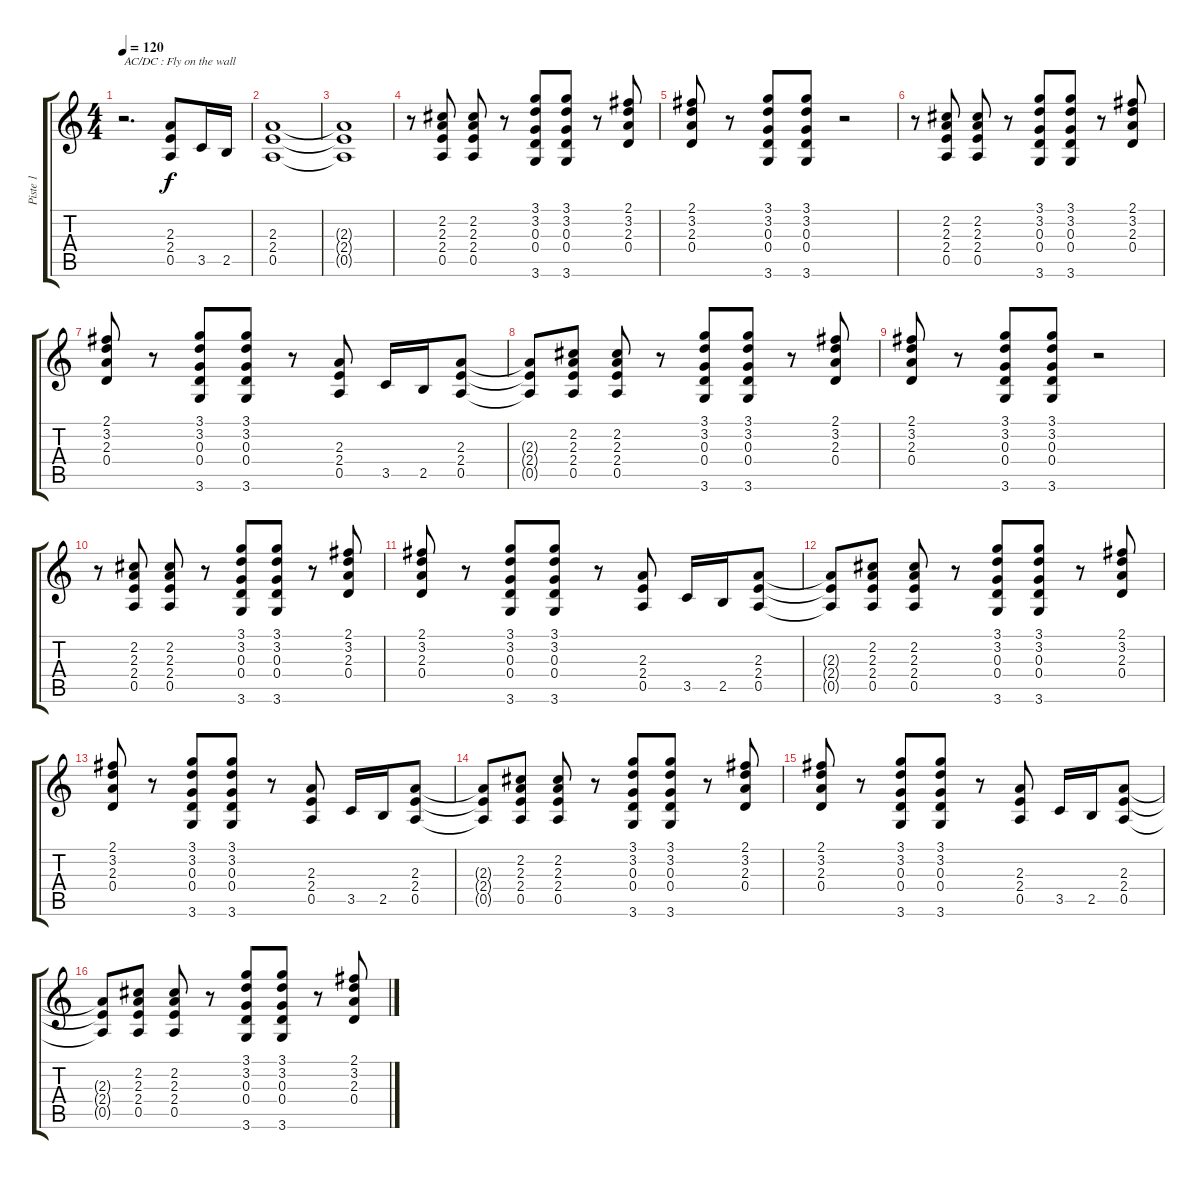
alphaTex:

\track ("Piste 1" "Piste 1") {instrument overdrivenguitar}
\staff {score tabs}
\tuning (E4 B3 G3 D3 A2 E2) {hide}
\ts (4 4)
\tempo 120
\clef g2
\ks c
r.2{d txt "AC/DC : Fly on the wall " dy f instrument overdrivenguitar} (2.3 2.4 0.5).8 3.5.16 2.5.16 |
(2.3 2.4 0.5).1 |
(2.3{t} 2.4{t} 0.5{t}).1 |
r.8 (2.2 2.3 2.4 0.5).8 (2.2 2.3 2.4 0.5).8 r.8 (3.1 3.2 0.3 0.4 3.6).8 (3.1 3.2 0.3 0.4 3.6).8 r.8 (2.1 3.2 2.3 0.4).8 |
(2.1 3.2 2.3 0.4).8 r.8 (3.1 3.2 0.3 0.4 3.6).8 (3.1 3.2 0.3 0.4 3.6).8 r.2 |
r.8 (2.2 2.3 2.4 0.5).8 (2.2 2.3 2.4 0.5).8 r.8 (3.1 3.2 0.3 0.4 3.6).8 (3.1 3.2 0.3 0.4 3.6).8 r.8 (2.1 3.2 2.3 0.4).8 |
(2.1 3.2 2.3 0.4).8 r.8 (3.1 3.2 0.3 0.4 3.6).8 (3.1 3.2 0.3 0.4 3.6).8 r.8 (2.3 2.4 0.5).8 3.5.16 2.5.16 (2.3 2.4 0.5).8 |
(2.3{t} 2.4{t} 0.5{t}).8 (2.2 2.3 2.4 0.5).8 (2.2 2.3 2.4 0.5).8 r.8 (3.1 3.2 0.3 0.4 3.6).8 (3.1 3.2 0.3 0.4 3.6).8 r.8 (2.1 3.2 2.3 0.4).8 |
(2.1 3.2 2.3 0.4).8 r.8 (3.1 3.2 0.3 0.4 3.6).8 (3.1 3.2 0.3 0.4 3.6).8 r.2 |
r.8 (2.2 2.3 2.4 0.5).8 (2.2 2.3 2.4 0.5).8 r.8 (3.1 3.2 0.3 0.4 3.6).8 (3.1 3.2 0.3 0.4 3.6).8 r.8 (2.1 3.2 2.3 0.4).8 |
(2.1 3.2 2.3 0.4).8 r.8 (3.1 3.2 0.3 0.4 3.6).8 (3.1 3.2 0.3 0.4 3.6).8 r.8 (2.3 2.4 0.5).8 3.5.16 2.5.16 (2.3 2.4 0.5).8 |
(2.3{t} 2.4{t} 0.5{t}).8 (2.2 2.3 2.4 0.5).8 (2.2 2.3 2.4 0.5).8 r.8 (3.1 3.2 0.3 0.4 3.6).8 (3.1 3.2 0.3 0.4 3.6).8 r.8 (2.1 3.2 2.3 0.4).8 |
(2.1 3.2 2.3 0.4).8 r.8 (3.1 3.2 0.3 0.4 3.6).8 (3.1 3.2 0.3 0.4 3.6).8 r.8 (2.3 2.4 0.5).8 3.5.16 2.5.16 (2.3 2.4 0.5).8 |
(2.3{t} 2.4{t} 0.5{t}).8 (2.2 2.3 2.4 0.5).8 (2.2 2.3 2.4 0.5).8 r.8 (3.1 3.2 0.3 0.4 3.6).8 (3.1 3.2 0.3 0.4 3.6).8 r.8 (2.1 3.2 2.3 0.4).8 |
(2.1 3.2 2.3 0.4).8 r.8 (3.1 3.2 0.3 0.4 3.6).8 (3.1 3.2 0.3 0.4 3.6).8 r.8 (2.3 2.4 0.5).8 3.5.16 2.5.16 (2.3 2.4 0.5).8 |
(2.3{t} 2.4{t} 0.5{t}).8 (2.2 2.3 2.4 0.5).8 (2.2 2.3 2.4 0.5).8 r.8 (3.1 3.2 0.3 0.4 3.6).8 (3.1 3.2 0.3 0.4 3.6).8 r.8 (2.1 3.2 2.3 0.4).8
